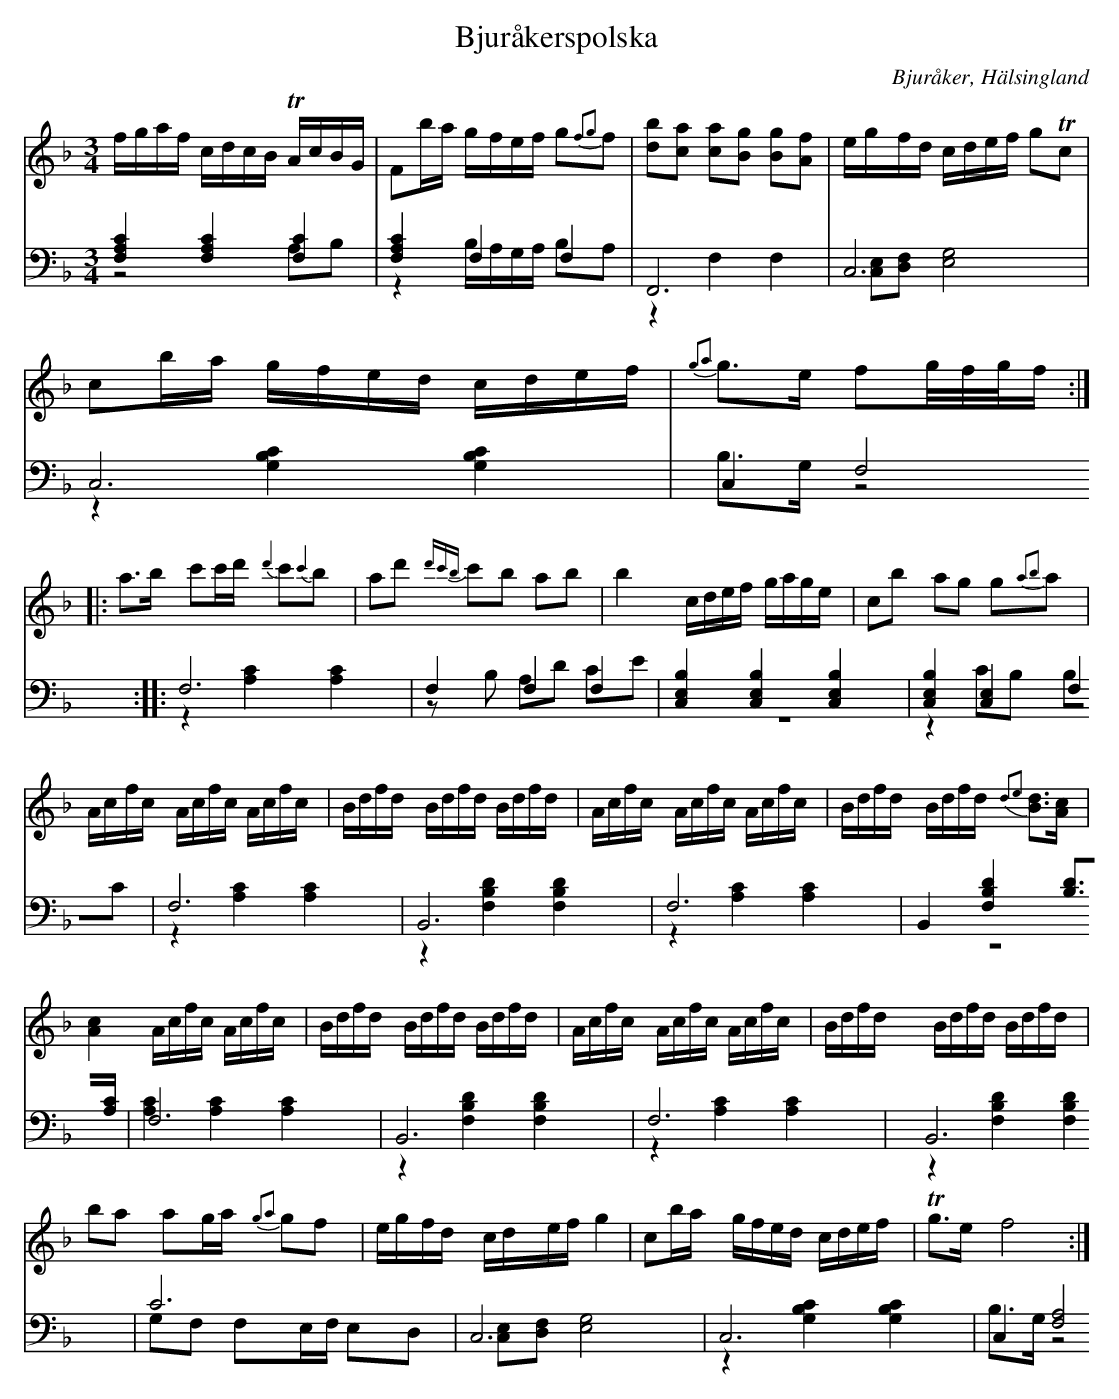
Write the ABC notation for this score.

X:1
T: Bjuråkerspolska
O: Bjuråker, Hälsingland
M: 3/4
L: 1/16
K: F
V:1
V:2
V:3 merge
V:1
fgaf cdcB TAcBG|F2ba gfef g2{f2g2}f2|[d2b2][c2a2] [c2a2][B2g2] [B2g2][A2f2] |egfd cdef g2Tc2|
c2ba gfed cdef|{g2a2}g2>e2 f2g/f/g/f:|
|:a2>b2 c'2c'd' {d'2}c'2{c'2}b2|a2d'2 {d'4/3c'4/3b4/3}c'2b2 a2b2|b4 cdef gage|c2b2 a2g2 g2{a2b2}a2|
Acfc Acfc Acfc|Bdfd Bdfd Bdfd|Acfc Acfc Acfc|Bdfd Bdfd {d2e2}[B2d2]>[A2c2]|
[A4c4] Acfc Acfc|Bdfd Bdfd Bdfd|Acfc Acfc Acfc|Bdfd Bdfd Bdfd|
b2a2 a2ga {g2a2}g2f2|egfd cdef g4|c2ba gfed cdef|Tg2>e2 f8:|
V:2 clef=bass
[F,4A,4C4] [F,4A,4C4] [F,4C4]|[F,4A,4C4] F,4 F,4|F,,12|C,12|
C,12|C,4 F,8:|
|:F,12|F,4 F,4 F,4|[C,4E,4B,4] [C,4E,4B,4] [C,4E,4B,4]|[C,4E,4B,4] [C,4E,4] F,4|
F,12|B,,12|F,12|B,,4 [F,4B,4D4] [B,2D2]>[A,2C2]|
F,12|B,,12|F,12|B,,12|
C12|C,12|C,12|C,4 [F,8A,8]:|
V:3 clef=bass
z8 A,2B,2|z4 B,A,G,A, B,2A,2|z4 F,4 F,4|[C,2E,2][D,2F,2] [E,8G,8]|
z4 [G,4B,4C4] [G,4B,4C4]|B,2>G,2 z8:|
|:z4 [A,4C4] [A,4C4]|z2B,2 A,2D2 C2E2|z12|z4 C2B,2 B,2C2|
z4 [A,4C4] [A,4C4]|z4 [F,4B,4D4] [F,4B,4D4]|z4 [A,4C4] [A,4C4]|z12|
[A,4C4] [A,4C4] [A,4C4]|z4 [F,4B,4D4] [F,4B,4D4]|z4 [A,4C4] [A,4C4]|
|z4 [F,4B,4D4] [F,4B,4D4]|G,2F,2 F,2E,F, E,2D,2|[C,2E,2][D,2F,2] [E,8G,8]|z4 [G,4B,4C4] [G,4B,4C4]|B,2>G,2 z8:|
